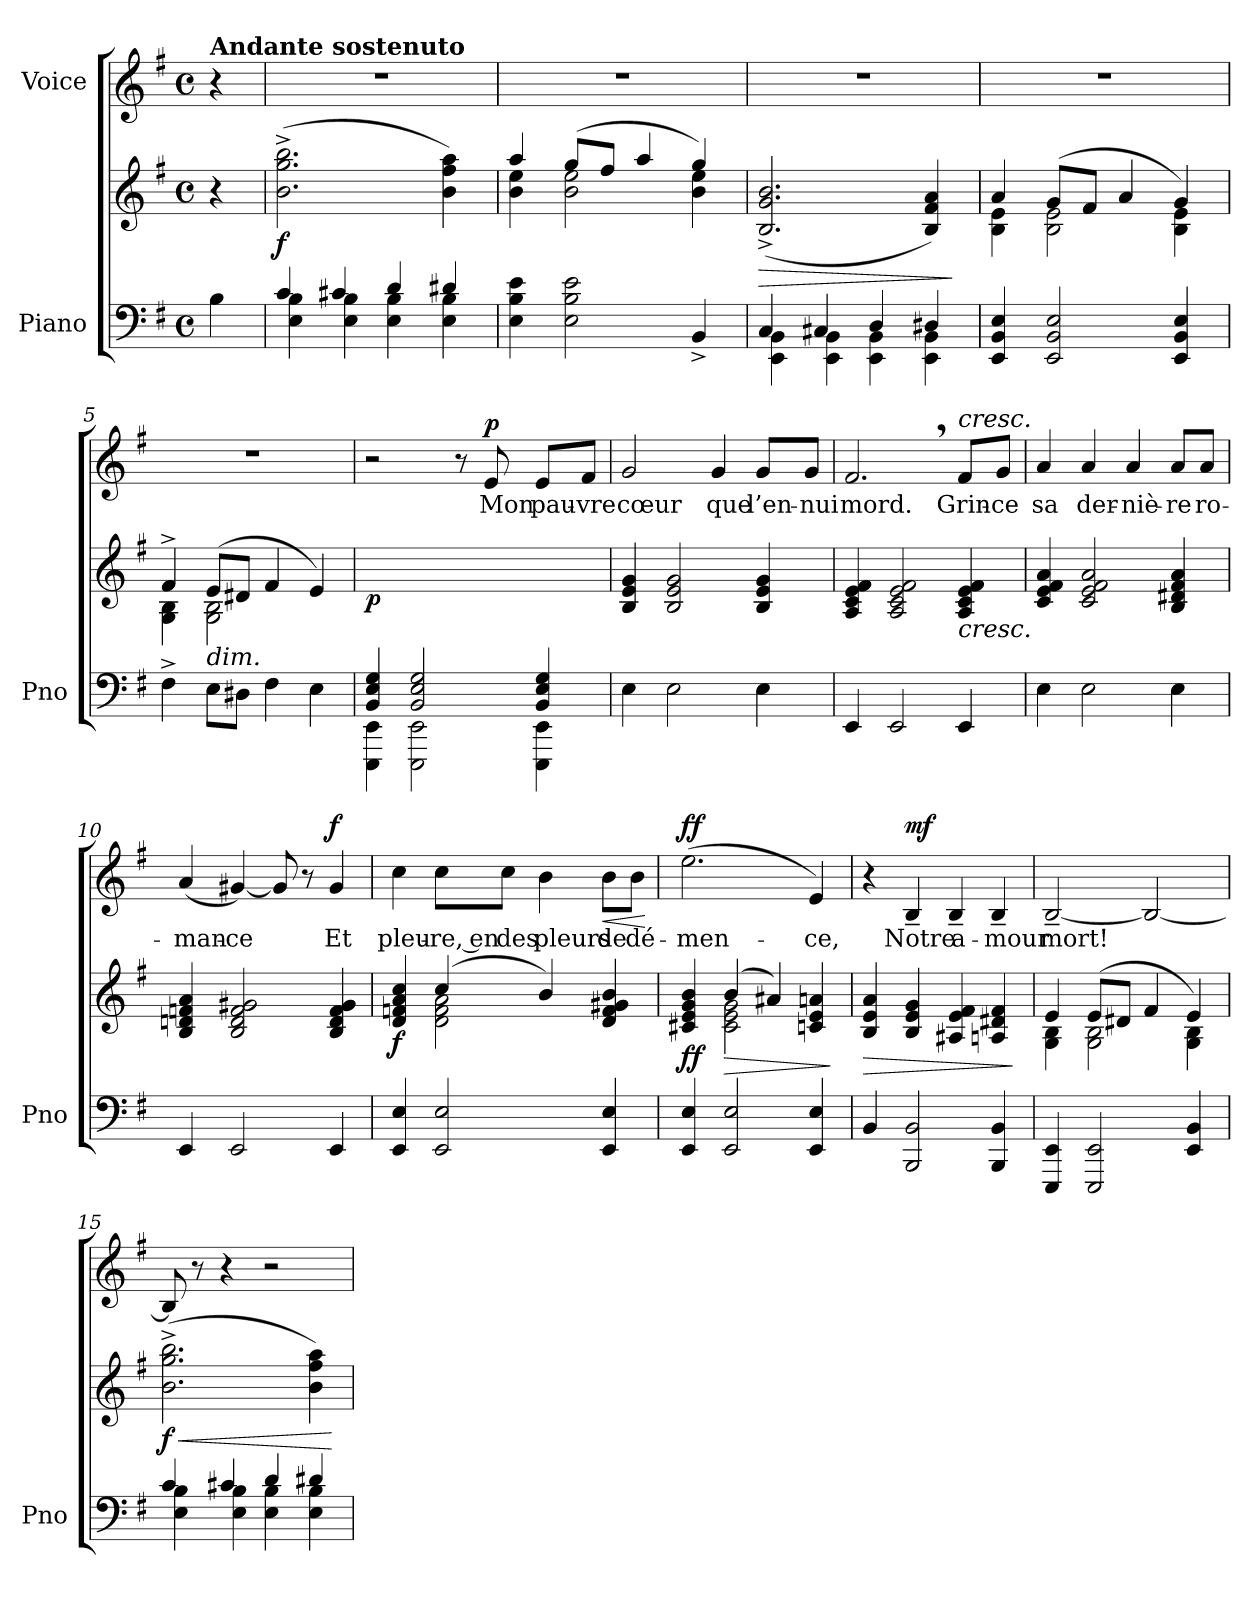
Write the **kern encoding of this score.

**kern	**kern	**dynam	**kern	**text	**dynam
*part2	*part2	*part2	*part1	*part1	*part1
*staff3	*staff2	*staff2/3	*staff1	*staff1	*staff1
*I"Piano	*	*	*I"Voice	*	*
*I'Pno	*	*	*	*	*
*clefF4	*clefG2	*	*clefG2	*	*
*k[f#]	*k[f#]	*	*k[f#]	*	*
*M4/4	*M4/4	*	*M4/4	*	*
*met(c)	*met(c)	*	*met(c)	*	*
*MM80	*MM80	*	*MM80	*	*
=	=	=	=	=	=
!	!	!	!LO:TX:a:B:t=Andante sostenuto	!	!
4B\	4r	.	4r	.	.
=1	=1	=1	=1	=1	=1
*^	*	*	*	*	*
!	!	!	!LO:DY:b	!	!	!
4c/	4E\ 4B\	(2.b\^ 2.gg\^ 2.bb\^	f	1r	.	.
4c#X/	4E\ 4B\	.	.	.	.	.
4d/	4E\ 4B\	.	.	.	.	.
4d#X/	4E\ 4B\	4b\ 4ff#\ 4aa\)	.	.	.	.
*v	*v	*	*	*	*	*
=2	=2	=2	=2	=2	=2
*	*^	*	*	*	*
4E\ 4B\ 4e\	4aa/	4b\ 4ee\	.	1r	.	.
2E\ 2B\ 2e\	(8gg/L	2b\ 2ee\	.	.	.	.
.	8ff#/J	.	.	.	.	.
.	4aa/	.	.	.	.	.
4BB^/	4gg/)	4b\ 4ee\	.	.	.	.
=3	=3	=3	=3	=3	=3	=3
*^	*	*	*	*	*	*
!	!	!	!	!LO:HP:b	!	!	!
*	*	*v	*v	*	*	*	*
4C/	4EE\ 4BB\	(>2.B/^> 2.g/^> 2.b/^>	>	1r	.	.
4C#X/	4EE\ 4BB\	.	.	.	.	.
4D/	4EE\ 4BB\	.	.	.	.	.
4D#X/	4EE\ 4BB\	4B/ 4f#/ 4a/)	.	.	.	.
*v	*v	*	*	*	*	*
.	.	]	.	.	.
=4	=4	=4	=4	=4	=4
*	*^	*	*	*	*
4EE/ 4BB/ 4E/	4a/	4B\ 4e\	.	1r	.	.
2EE/ 2BB/ 2E/	(8g/L	2B\ 2e\	.	.	.	.
.	8f#/J	.	.	.	.	.
.	4a/	.	.	.	.	.
4EE/ 4BB/ 4E/	4g/)	4B\ 4e\	.	.	.	.
=5	=5	=5	=5	=5	=5	=5
4F#^\	4f#^/	4G\ 4B\	.	1r	.	.
!	!LO:TX:b:i:t=dim.	!	!	!	!	!
8E\L	(8e/L	2G\ 2B\	.	.	.	.
8D#X\J	8d#X/J	.	.	.	.	.
4F#\	4f#/	.	.	.	.	.
4E\	4e/)	4ryy	.	.	.	.
=6	=6	=6	=6	=6	=6	=6
*^	*	*	*	*	*	*
!	!	!	!	!LO:DY:b	!	!	!
*	*	*v	*v	*	*	*	*
4BB/ 4E/ 4G/	4EEE\ 4EE\	1ryy	p	2r	.	.
2BB/ 2E/ 2G/	2EEE\ 2EE\	.	.	.	.	.
.	.	.	.	8r	.	.
!	!	!	!	!	!	!LO:DY:a
.	.	.	.	8e/	Mon	p
4BB/ 4E/ 4G/	4EEE\ 4EE\	.	.	8e/L	pau-	.
.	.	.	.	8f#/J	-vre	.
*v	*v	*	*	*	*	*
=7	=7	=7	=7	=7	=7
4E\	4B/ 4e/ 4g/	.	2g/	cœur	.
2E\	2B/ 2e/ 2g/	.	.	.	.
.	.	.	4g/	que	.
4E\	4B/ 4e/ 4g/	.	8g/L	l’en-	.
.	.	.	8g/J	-nui	.
=8	=8	=8	=8	=8	=8
4EE/	4A/ 4c/ 4e/ 4f#/	.	2.f#,/	mord.	.
2EE/	2A/ 2c/ 2e/ 2f#/	.	.	.	.
!	!	!	!LO:TX:a:i:t=cresc.	!	!
!	!LO:TX:b:i:t=cresc.	!	!	!	!
4EE/	4A/ 4c/ 4e/ 4f#/	.	8f#/L	Grin-	.
.	.	.	8g/J	-ce	.
=9	=9	=9	=9	=9	=9
4E\	4c/ 4e/ 4f#/ 4a/	.	4a/	sa	.
2E\	2c/ 2e/ 2f#/ 2a/	.	4a/	der-	.
.	.	.	4a/	-niè-	.
4E\	4B/ 4d#X/ 4f#/ 4a/	.	8a/L	-re	.
.	.	.	8a/J	ro-	.
=10	=10	=10	=10	=10	=10
4EE/	4B/ 4dn/ 4fn/ 4a/	.	(4a/	-man-	.
2EE/	2B/ 2d/ 2f/ 2g#X/	.	[4g#X/)	-ce	.
.	.	.	8g#/]	.	.
.	.	.	8r	.	.
!	!	!	!	!	!LO:DY:a
4EE/	4B/ 4d/ 4f/ 4g#/	.	4g#/	Et	f
=11	=11	=11	=11	=11	=11
*	*^	*	*	*	*
!	!	!	!LO:DY:b	!	!	!
4EE/ 4E/	4d/ 4fn/ 4a/ 4cc/	4ryy	f	4cc\	pleu-	.
2EE/ 2E/	(4cc/	2d\ 2f\ 2a\	.	8cc\L	-re, en	.
.	.	.	.	8cc\J	des	.
.	4b/)	.	.	4b\	pleurs	.
!	!	!	!	!	!	!LO:HP:b
4EE/ 4E/	4d/ 4f/ 4g#X/ 4b/	4ryy	.	8b\L	de	<
.	.	.	.	8b\J	dé-	.
*	*v	*v	*	*	*	*
.	.	.	.	.	[
=12	=12	=12	=12	=12	=12
*	*^	*	*	*	*
!	!	!	!LO:DY:b	!	!	!LO:DY:a
4EE/ 4E/	4c#X/ 4e/ 4g/ 4b/	4ryy	ff	(2.ee\	-men-	ff
!	!	!	!LO:HP:b	!	!	!
2EE/ 2E/	(4b/	2c#\ 2e\ 2g\	>	.	.	.
.	4a#X/)	.	.	.	.	.
4EE/ 4E/	4cn/ 4e/ 4an/	4ryy	.	4e/)	-ce,	.
*	*v	*v	*	*	*	*
.	.	]	.	.	.
=13	=13	=13	=13	=13	=13
!	!	!LO:HP:b	!	!	!
4BB/	4B/ 4e/ 4a/	>	4r	.	.
!	!	!	!	!	!LO:DY:a
2BBB/ 2BB/	4B/ 4e/ 4g/	.	4B~>/	Notre	mf
.	4A#X/ 4e/ 4f#/	.	4B~>/	a-	.
4BBB/ 4BB/	4An/ 4d#X/ 4f#/	.	4B~>/	-mour	.
.	.	]	.	.	.
=14	=14	=14	=14	=14	=14
*	*^	*	*	*	*
4EEE/ 4EE/	4e/	4G\ 4B\	.	[2B~>/	mort!	.
2EEE/ 2EE/	(>8e/L	2G\ 2B\	.	.	.	.
.	8d#X/J	.	.	.	.	.
.	4f#/	.	.	2B/_	.	.
4EE/ 4BB/	4e/)	4G\ 4B\	.	.	.	.
=15	=15	=15	=15	=15	=15	=15
*^	*	*	*	*	*	*
!	!	!	!	!LO:HP:b	!	!	!
!	!	!	!	!LO:DY:n=1:b	!	!	!
*	*	*v	*v	*	*	*	*
4c/	4E\ 4B\	(2.b\^ 2.gg\^ 2.bb\^	< f	8B/]	.	.
.	.	.	.	8r	.	.
4c#X/	4E\ 4B\	.	.	4r	.	.
4d/	4E\ 4B\	.	.	2r	.	.
4d#X/	4E\ 4B\	4b\ 4ff#\ 4aa\)	.	.	.	.
*v	*v	*	*	*	*	*
.	.	[	.	.	.
=	=	=	=	=	=
*-	*-	*-	*-	*-	*-
